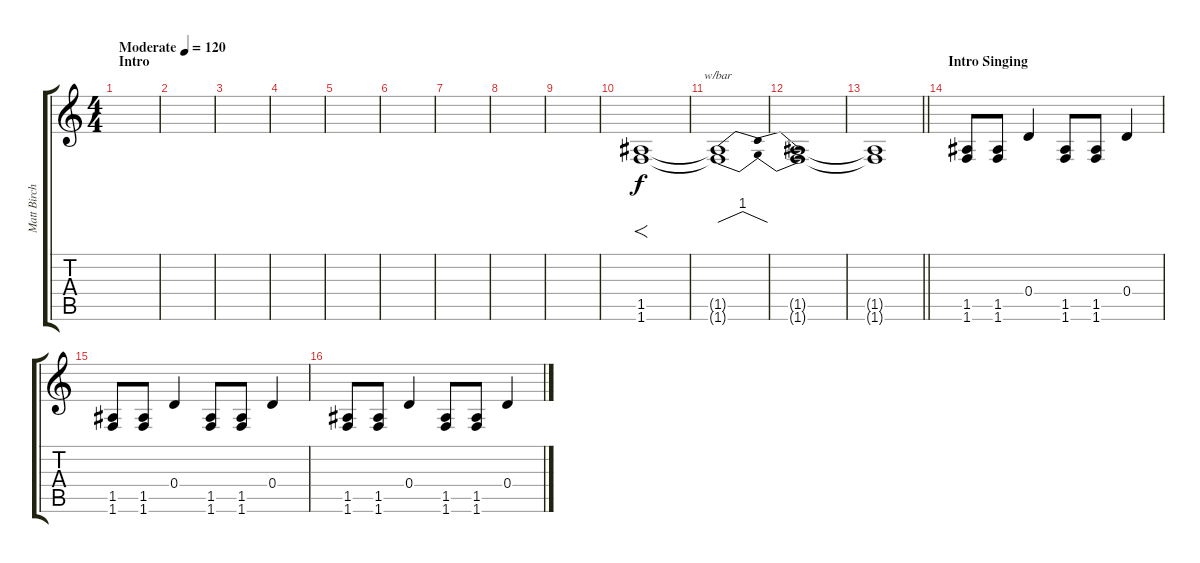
\track ("Matt Birch (Distortion)" "Matt Birch") {instrument distortionguitar}
\staff {score tabs}
\tuning (E4 B3 G3 D3 A2 E2) {hide}
\ts (4 4)
\section ("" "Intro")
\tempo (120 "Moderate")
\clef g2
\ks c
|
|
|
|
|
|
|
|
|
(1.5 1.6).1{f} |
(1.5{t} 1.6{t}).1{tbe (dip default 0 0 30 4 60 0)} |
(1.5{t} 1.6{t}).1 |
\barLineRight lightlight
(1.5{t} 1.6{t}).1 |
\section ("" "Intro Singing")
(1.5 1.6).8 (1.5 1.6).8 0.4.4 (1.5 1.6).8 (1.5 1.6).8 0.4.4 |
(1.5 1.6).8 (1.5 1.6).8 0.4.4 (1.5 1.6).8 (1.5 1.6).8 0.4.4 |
(1.5 1.6).8 (1.5 1.6).8 0.4.4 (1.5 1.6).8 (1.5 1.6).8 0.4.4
